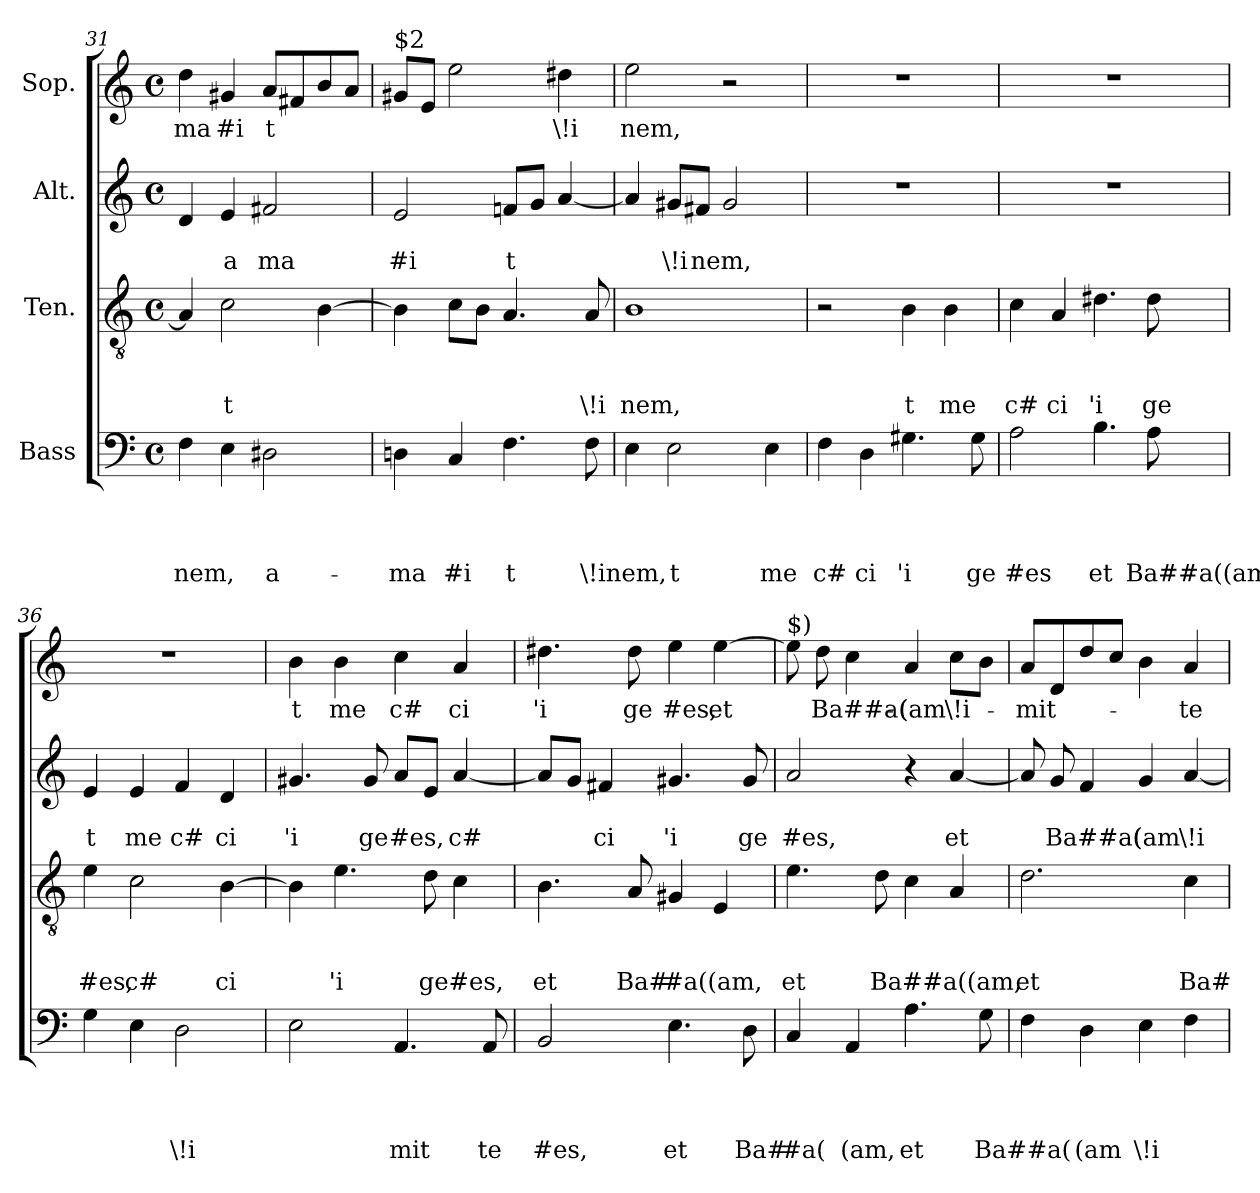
**kern	**text	**text	**text	**text	**kern	**text	**text	**text	**kern	**text	**text	**kern	**text
*part4	*part4	*part4	*part4	*part4	*part3	*part3	*part3	*part3	*part2	*part2	*part2	*part1	*part1
*staff4	*staff4	*staff4	*staff4	*staff4	*staff3	*staff3	*staff3	*staff3	*staff2	*staff2	*staff2	*staff1	*staff1
*I"Bass	*	*	*	*	*I"Ten.	*	*	*	*I"Alt.	*	*	*I"Sop.	*
*clefF4	*	*	*	*	*clefGv2	*	*	*	*clefG2	*	*	*clefG2	*
*k[]	*	*	*	*	*k[]	*	*	*	*k[]	*	*	*k[]	*
*C:	*	*	*	*	*C:	*	*	*	*C:	*	*	*C:	*
*M4/4	*	*	*	*	*M4/4	*	*	*	*M4/4	*	*	*M4/4	*
*met(c)	*	*	*	*	*met(c)	*	*	*	*met(c)	*	*	*met(c)	*
=31	=31	=31	=31	=31	=31	=31	=31	=31	=31	=31	=31	=31	=31
!	!	!	!	!LO:LY:b	!	!	!	!	!	!	!	!	!LO:LY:b
4F\	.	.	.	-nem,	4A/]	.	.	.	4d/	.	.	4dd\	ma
!	!	!	!	!	!	!	!	!LO:LY:b:rj	!	!	!LO:LY:b	!	!LO:LY:b
4E\	.	.	.	.	2c\	.	.	t	4e/	.	a	4g#X/	#i
!	!	!	!	!LO:LY:b	!	!	!	!	!	!	!LO:LY:b	!	!LO:LY:b:rj
2D#X\	.	.	.	a-	.	.	.	.	2f#X/	.	ma	8a/L	t
.	.	.	.	.	.	.	.	.	.	.	.	8f#X/	.
.	.	.	.	.	[<4B\	.	.	.	.	.	.	8b/	.
.	.	.	.	.	.	.	.	.	.	.	.	8a/J	.
!!LO:LB:g=z
=32	=32	=32	=32	=32	=32	=32	=32	=32	=32	=32	=32	=32	=32
!	!	!	!	!	!	!	!	!	!	!	!	!LO:TX:a:t=$2	!
!	!	!	!	!LO:LY:b	!	!	!	!	!	!	!LO:LY:b	!	!
4Dn\	.	.	.	-ma	4B\]	.	.	.	2e/	.	#i	8g#X/L	.
.	.	.	.	.	.	.	.	.	.	.	.	8e/J	.
!	!	!	!	!LO:LY:b	!	!	!	!	!	!	!	!	!
4C/	.	.	.	#i	8c\L	.	.	.	.	.	.	2ee\	.
.	.	.	.	.	8B\J	.	.	.	.	.	.	.	.
!	!	!	!	!LO:LY:b:rj	!	!	!	!	!	!	!LO:LY:b:rj	!	!
4.F\	.	.	.	t	4.A/	.	.	.	8fn/L	.	t	.	.
.	.	.	.	.	.	.	.	.	8g/J	.	.	.	.
!	!	!	!	!	!	!	!	!	!	!	!	!	!LO:LY:b
.	.	.	.	.	.	.	.	.	[<4a/	.	.	4dd#X\	\!i
!	!	!	!	!LO:LY:b	!	!	!	!LO:LY:b	!	!	!	!	!
8F\	.	.	.	\!inem,	8A/	.	.	\!i	.	.	.	.	.
=33	=33	=33	=33	=33	=33	=33	=33	=33	=33	=33	=33	=33	=33
!	!	!	!	!	!	!	!	!LO:LY:b	!	!	!	!	!LO:LY:b
4E\	.	.	.	.	1B	.	.	nem,	4a/]	.	.	2ee\	nem,
!	!	!	!	!LO:LY:b	!	!	!	!	!	!	!LO:LY:b	!	!
2E\	.	.	.	t	.	.	.	.	8g#X/L	.	\!i	.	.
!	!	!	!	!	!	!	!	!	!	!	!LO:LY:b	!	!
.	.	.	.	.	.	.	.	.	8f#X/J	.	nem,	.	.
.	.	.	.	.	.	.	.	.	2g#/	.	.	2r	.
!	!	!	!	!LO:LY:b	!	!	!	!	!	!	!	!	!
4E\	.	.	.	me	.	.	.	.	.	.	.	.	.
=34	=34	=34	=34	=34	=34	=34	=34	=34	=34	=34	=34	=34	=34
!	!	!	!	!LO:LY:b:rj	!	!	!	!	!	!	!	!	!
4F\	.	.	.	c#	2r	.	.	.	1r	.	.	1r	.
!	!	!	!	!LO:LY:b	!	!	!	!	!	!	!	!	!
4D\	.	.	.	ci	.	.	.	.	.	.	.	.	.
!	!	!	!	!LO:LY:b	!	!	!	!LO:LY:b	!	!	!	!	!
4.G#X\	.	.	.	'i	4B\	.	.	t	.	.	.	.	.
!	!	!	!	!	!	!	!	!LO:LY:b	!	!	!	!	!
.	.	.	.	.	4B\	.	.	me	.	.	.	.	.
!	!	!	!	!LO:LY:b	!	!	!	!	!	!	!	!	!
8G#\	.	.	.	ge	.	.	.	.	.	.	.	.	.
=35	=35	=35	=35	=35	=35	=35	=35	=35	=35	=35	=35	=35	=35
!	!	!	!	!LO:LY:b	!	!	!	!LO:LY:b:rj	!	!	!	!	!
2A\	.	.	.	#es	4c\	.	.	c#	1r	.	.	1r	.
!	!	!	!	!	!	!	!	!LO:LY:b	!	!	!	!	!
.	.	.	.	.	4A/	.	.	ci	.	.	.	.	.
!	!	!	!	!LO:LY:b	!	!	!	!LO:LY:b	!	!	!	!	!
4.B\	.	.	.	et	4.d#X\	.	.	'i	.	.	.	.	.
!	!	!	!	!LO:LY:b	!	!	!	!LO:LY:b	!	!	!	!	!
8A\	.	.	.	Ba##a((am	8d#\	.	.	ge	.	.	.	.	.
=36	=36	=36	=36	=36	=36	=36	=36	=36	=36	=36	=36	=36	=36
!	!	!	!	!	!	!	!	!LO:LY:b	!	!	!LO:LY:b	!	!
4G\	.	.	.	.	4e\	.	.	#es,	4e/	.	t	1r	.
!	!	!	!	!	!	!	!	!LO:LY:b:rj	!	!	!LO:LY:b	!	!
4E\	.	.	.	.	2c\	.	.	c#	4e/	.	me	.	.
!	!	!	!	!LO:LY:b	!	!	!	!	!	!	!LO:LY:b:rj	!	!
2D\	.	.	.	\!i	.	.	.	.	4f/	.	c#	.	.
!	!	!	!	!	!	!	!	!LO:LY:b	!	!	!LO:LY:b	!	!
.	.	.	.	.	[>4B\	.	.	ci	4d/	.	ci	.	.
=37	=37	=37	=37	=37	=37	=37	=37	=37	=37	=37	=37	=37	=37
!	!	!	!	!	!	!	!	!	!	!	!LO:LY:b	!	!LO:LY:b
2E\	.	.	.	.	4B\]	.	.	.	4.g#X/	.	'i	4b\	t
!	!	!	!	!	!	!	!	!LO:LY:b	!	!	!	!	!LO:LY:b
.	.	.	.	.	4.e\	.	.	'i	.	.	.	4b\	me
!	!	!	!	!	!	!	!	!	!	!	!LO:LY:b	!	!
.	.	.	.	.	.	.	.	.	8g#/	.	ge	.	.
!	!	!	!	!LO:LY:b	!	!	!	!	!	!	!LO:LY:b	!	!LO:LY:b:rj
4.AA/	.	.	.	mit	.	.	.	.	8a/L	.	#es,	4cc\	c#
!	!	!	!	!	!	!	!	!LO:LY:b	!	!	!	!	!
.	.	.	.	.	8d\	.	.	ge#es,	8e/J	.	.	.	.
!	!	!	!	!	!	!	!	!	!	!	!LO:LY:b	!	!LO:LY:b
.	.	.	.	.	4c\	.	.	.	[<4a/	.	c#	4a/	ci
!	!	!	!	!LO:LY:b	!	!	!	!	!	!	!	!	!
8AA/	.	.	.	te	.	.	.	.	.	.	.	.	.
=38	=38	=38	=38	=38	=38	=38	=38	=38	=38	=38	=38	=38	=38
!	!	!	!	!LO:LY:b	!	!	!	!LO:LY:b	!	!	!	!	!LO:LY:b
2BB/	.	.	.	#es,	4.B\	.	.	et	8a/L]	.	.	4.dd#X\	'i
.	.	.	.	.	.	.	.	.	8g/J	.	.	.	.
!	!	!	!	!	!	!	!	!	!	!	!LO:LY:b	!	!
.	.	.	.	.	.	.	.	.	4f#X/	.	ci	.	.
!	!	!	!	!	!	!	!	!LO:LY:b	!	!	!	!	!LO:LY:b
.	.	.	.	.	8A/	.	.	Ba#	.	.	.	8dd#\	ge
!	!	!	!	!LO:LY:b	!	!	!	!LO:LY:b	!	!	!LO:LY:b	!	!LO:LY:b
4.E\	.	.	.	et	4G#X/	.	.	#a((am,	4.g#X/	.	'i	4ee\	#es,
!	!	!	!	!	!	!	!	!	!	!	!	!	!LO:LY:b
.	.	.	.	.	4E/	.	.	.	.	.	.	[<4ee\	et
!	!	!	!	!LO:LY:b	!	!	!	!	!	!	!LO:LY:b	!	!
8D\	.	.	.	Ba#	.	.	.	.	8g#/	.	ge	.	.
!!LO:LB:g=z
=39	=39	=39	=39	=39	=39	=39	=39	=39	=39	=39	=39	=39	=39
!	!	!	!	!	!	!	!	!	!	!	!	!LO:TX:a:t=$)	!
!	!	!	!	!LO:LY:b	!	!	!	!LO:LY:b	!	!	!LO:LY:b	!	!
4C/	.	.	.	#a(	4.e\	.	.	et	2a/	.	#es,	8ee\]	.
!	!	!	!	!	!	!	!	!	!	!	!	!	!LO:LY:b
.	.	.	.	.	.	.	.	.	.	.	.	8dd\	Ba##a(-
!	!	!	!	!LO:LY:b	!	!	!	!	!	!	!	!	!
4AA/	.	.	.	(am,	.	.	.	.	.	.	.	4cc\	.
!	!	!	!	!	!	!	!	!LO:LY:b	!	!	!	!	!
.	.	.	.	.	8d\	.	.	Ba##a((am,	.	.	.	.	.
!	!	!	!	!LO:LY:b	!	!	!	!	!	!	!	!	!LO:LY:b
4.A\	.	.	.	et	4c\	.	.	.	4r	.	.	4a/	-(am
!	!	!	!	!	!	!	!	!	!	!	!LO:LY:b	!	!LO:LY:b
.	.	.	.	.	4A/	.	.	.	[<4a/	.	et	8cc\L	\!i-
!	!	!	!	!LO:LY:b	!	!	!	!	!	!	!	!	!
8G\	.	.	.	Ba##a(	.	.	.	.	.	.	.	8b\J	.
=40	=40	=40	=40	=40	=40	=40	=40	=40	=40	=40	=40	=40	=40
!	!	!	!	!	!	!	!	!LO:LY:b	!	!	!	!	!LO:LY:b
4F\	.	.	.	.	2.d\	.	.	et	8a/]	.	.	8a/L	-mit-
!	!	!	!	!	!	!	!	!	!	!	!LO:LY:b	!	!
.	.	.	.	.	.	.	.	.	8g/	.	Ba##a(	8d/	.
!	!	!	!	!LO:LY:b	!	!	!	!	!	!	!	!	!
4D\	.	.	.	(am	.	.	.	.	4f/	.	.	8dd/	.
.	.	.	.	.	.	.	.	.	.	.	.	8cc/J	.
!	!	!	!	!LO:LY:b	!	!	!	!	!	!	!LO:LY:b	!	!
4E\	.	.	.	\!i	.	.	.	.	4g/	.	(am	4b\	.
!	!	!	!	!	!	!	!	!LO:LY:b	!	!	!LO:LY:b	!	!LO:LY:b
4F\	.	.	.	.	4c\	.	.	Ba#	[<4a/	.	\!i	4a/	-te-
=	=	=	=	=	=	=	=	=	=	=	=	=	=
*-	*-	*-	*-	*-	*-	*-	*-	*-	*-	*-	*-	*-	*-
